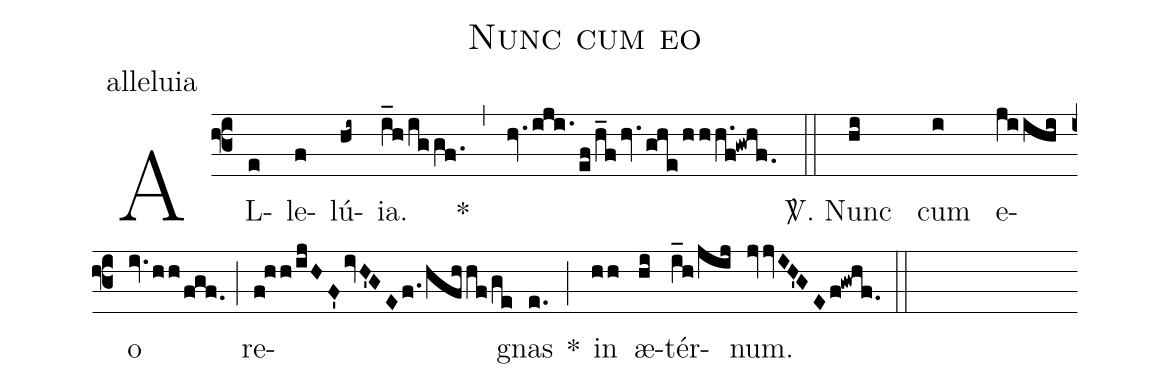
name:Nunc cum eo;
office-part:alleluia;
%%
(f3) AL(e)le(f)lú(hi~)ia.(i_h/iggf.) *(,) (hv.iji./ef/h_f/hv.ghe/hh/h.f!gwhf.) (::)

<sp>V/</sp>. Nunc(hi) cum(i) e(jiihi)o(iv.hh/fgf.) (;) re(f!hh/ijHF'ivH'GEf./hfhhf/ge)gnas(e.) *(;) in(hh) æ(hi)tér(i_h/jij)num.(jvvIH'GEf!gwhf.) (::)
